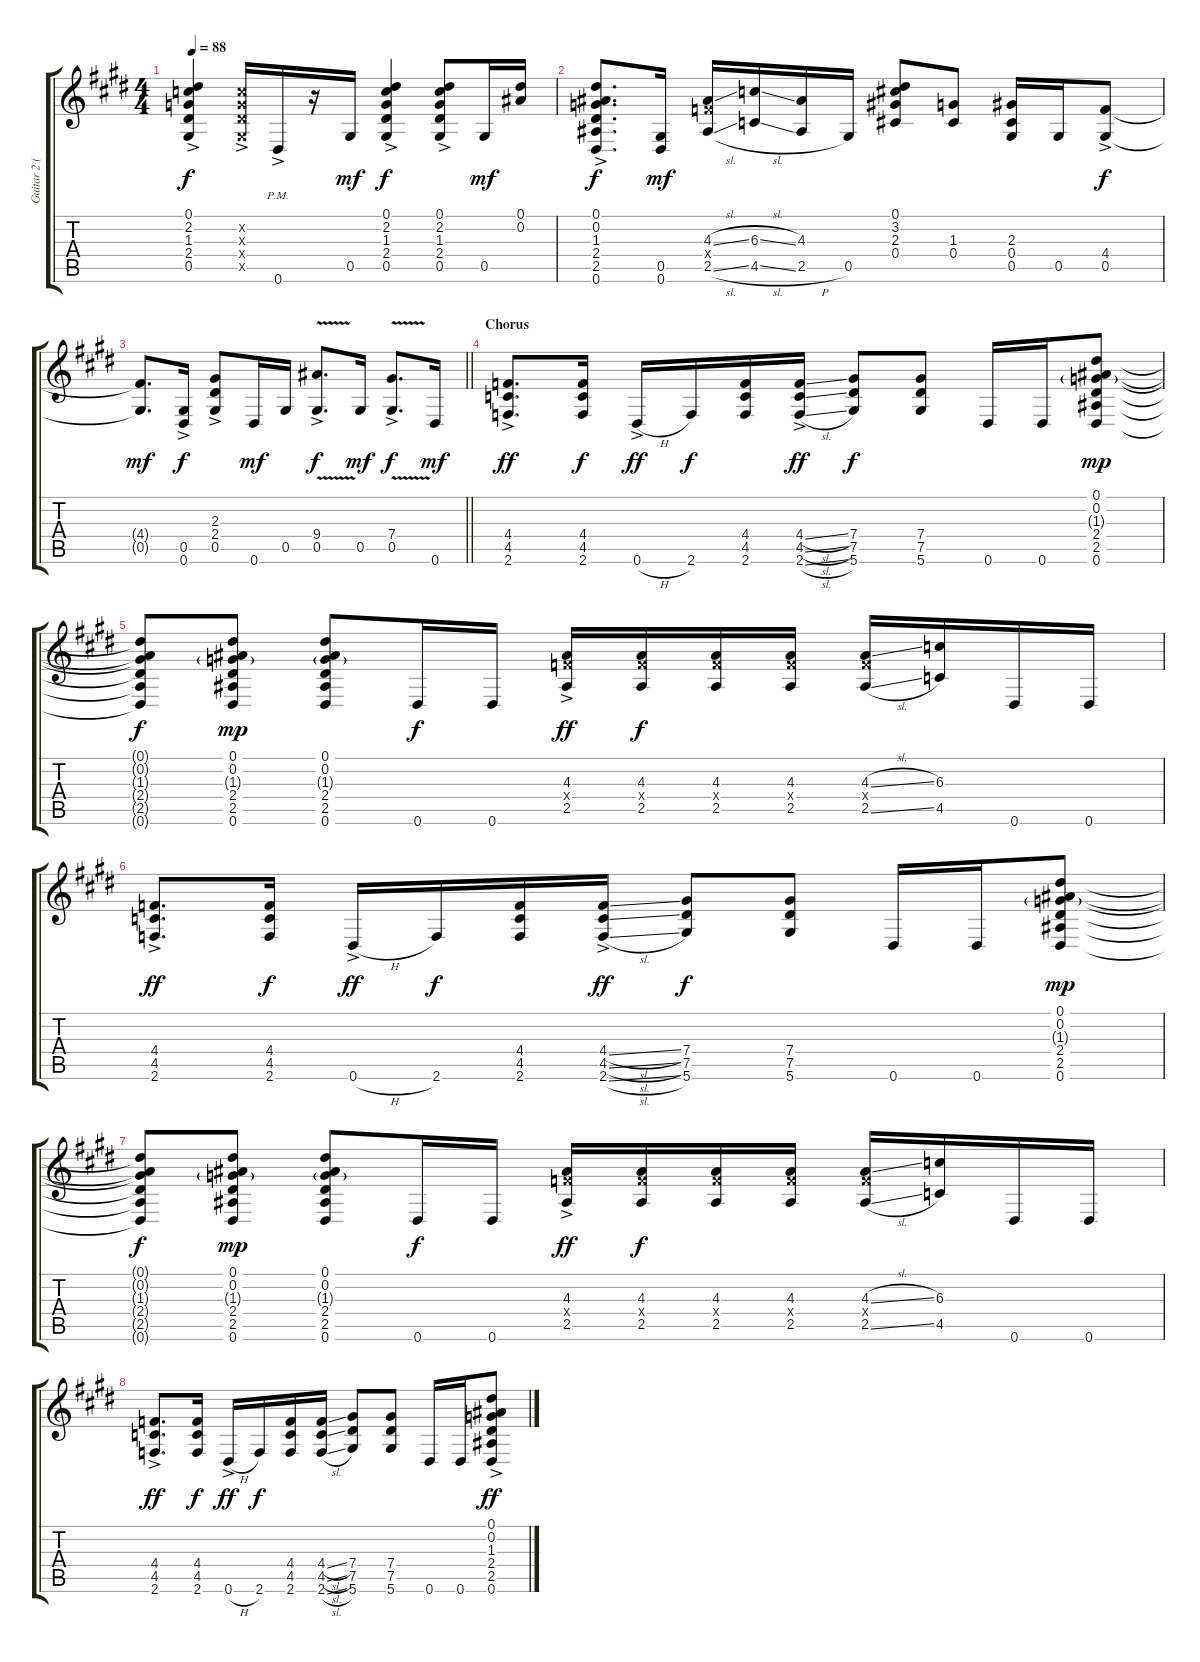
\track ("Guitar 2 (James)" "Guitar 2 (") {instrument distortionguitar}
\staff {score tabs}
\tuning (Eb4 Bb3 Gb3 Db3 Ab2 Eb2) {hide}
\ts (4 4)
\tempo 88
\clef g2
\ks c#minor
(0.1{ac} 2.2{ac} 1.3{ac} 2.4{ac} 0.5{ac}).4{dy f} (2.2{ac x} 1.3{ac x} 2.4{ac x} 0.5{ac x}).16 0.6{ac pm}.16 r.16 0.5.16{dy mf} (0.1{ac} 2.2{ac} 1.3{ac} 2.4{ac} 0.5{ac}).4{dy f} (0.1{ac} 2.2{ac} 1.3{ac} 2.4{ac} 0.5{ac}).8 0.5.16{dy mf} (0.1 0.2).16 |
(0.1{ac} 0.2{ac} 1.3{ac} 2.4{ac} 2.5{ac} 0.6{ac}).8{d dy f} (0.5 0.6).16{dy mf} (4.3{sl} 4.4{x} 2.5{sl}).16 (6.3{sl} 4.5{sl}).16 (4.3 2.5{h}).16 0.5.16 (0.1 3.2 2.3 0.4).8 (1.3 0.4).8 (2.3 0.4 0.5).16 0.5.16 (4.4{ac} 0.5{ac}).8{dy f} |
\barLineRight lightlight
\ks e
(4.4{t} 0.5{t}).8{d dy mf} (0.5{ac} 0.6{ac}).16{dy f} (2.3{ac} 2.4{ac} 0.5{ac}).8 0.6.16{dy mf} 0.5.16 (9.4{v ac} 0.5{v ac}).8{d dy f} 0.5.16{dy mf} (7.4{v ac} 0.5{v ac}).8{d dy f} 0.6.16{dy mf} |
\section ("" "Chorus")
\ks c#minor
(4.4{ac} 4.5{ac} 2.6{ac}).8{d dy ff} (4.4 4.5 2.6).16{dy f} 0.6{h ac}.16{dy ff} 2.6.16{dy f} (4.4 4.5 2.6).16 (4.4{sl ac} 4.5{sl ac} 2.6{sl ac}).16{dy ff} (7.4 7.5 5.6).8{dy f} (7.4 7.5 5.6).8 0.6.16 0.6.16 (0.1 0.2 1.3{g} 2.4 2.5 0.6).8{dy mp} |
\ks e
(0.1{t} 0.2{t} 1.3{t} 2.4{t} 2.5{t} 0.6{t}).8{dy f} (0.1 0.2 1.3{g} 2.4 2.5 0.6).8{dy mp} (0.1 0.2 1.3{g} 2.4 2.5 0.6).8 0.6.16{dy f} 0.6.16 (4.3{ac} 4.4{ac x} 2.5{ac}).16{dy ff} (4.3 4.4{x} 2.5).16{dy f} (4.3 4.4{x} 2.5).16 (4.3 4.4{x} 2.5).16 (4.3{sl} 4.4{x} 2.5{sl}).16 (6.3 4.5).16 0.6.16 0.6.16 |
\ks c#minor
(4.4{ac} 4.5{ac} 2.6{ac}).8{d dy ff} (4.4 4.5 2.6).16{dy f} 0.6{h ac}.16{dy ff} 2.6.16{dy f} (4.4 4.5 2.6).16 (4.4{sl ac} 4.5{sl ac} 2.6{sl ac}).16{dy ff} (7.4 7.5 5.6).8{dy f} (7.4 7.5 5.6).8 0.6.16 0.6.16 (0.1 0.2 1.3{g} 2.4 2.5 0.6).8{dy mp} |
\ks e
(0.1{t} 0.2{t} 1.3{t} 2.4{t} 2.5{t} 0.6{t}).8{dy f} (0.1 0.2 1.3{g} 2.4 2.5 0.6).8{dy mp} (0.1 0.2 1.3{g} 2.4 2.5 0.6).8 0.6.16{dy f} 0.6.16 (4.3{ac} 4.4{ac x} 2.5{ac}).16{dy ff} (4.3 4.4{x} 2.5).16{dy f} (4.3 4.4{x} 2.5).16 (4.3 4.4{x} 2.5).16 (4.3{sl} 4.4{x} 2.5{sl}).16 (6.3 4.5).16 0.6.16 0.6.16 |
\ks c#minor
(4.4{ac} 4.5{ac} 2.6{ac}).8{d dy ff} (4.4 4.5 2.6).16{dy f} 0.6{h ac}.16{dy ff} 2.6.16{dy f} (4.4 4.5 2.6).16 (4.4{sl} 4.5{sl} 2.6{sl}).16 (7.4 7.5 5.6).8 (7.4 7.5 5.6).8 0.6.16 0.6.16 (0.1{ac} 0.2{ac} 1.3 2.4{ac} 2.5{ac} 0.6{ac}).8{dy ff}
